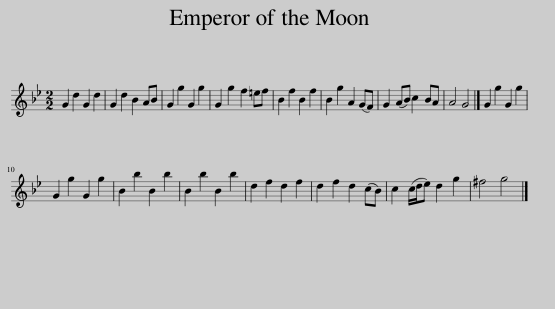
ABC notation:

X:1
L:1/8
M:2/2
I:linebreak $
K:Gmin
V:1 treble
V:1
 G2 d2 G2 d2 | G2 d2 B2 AB | G2 g2 G2 g2 | G2 g2 f2 =ef | B2 f2 B2 f2 | %5
 B2 g2 A2 (GF) | G2 (AB) c2 BA | A4 G4 |] G2 g2 G2 g2 |$ G2 g2 G2 g2 | %10
 B2 b2 B2 b2 | B2 b2 B2 b2 | d2 f2 d2 f2 | d2 f2 d2 (cB) | c2 (c/d/e) d2 g2 | %15
 ^f4 g4 |] %16
